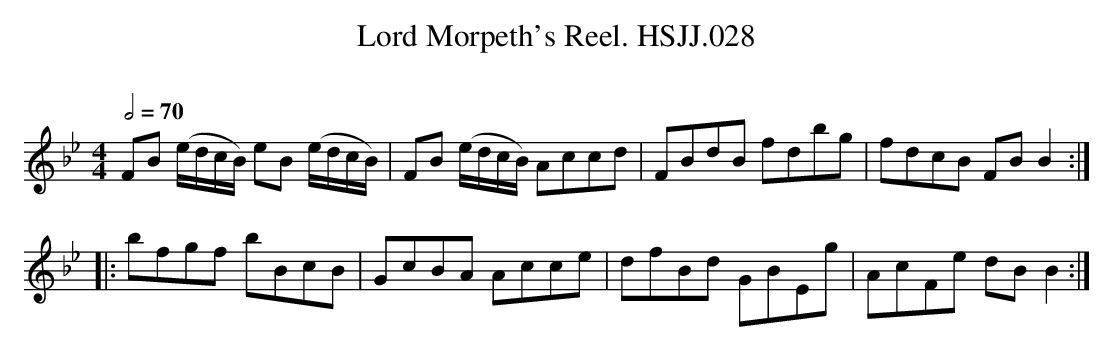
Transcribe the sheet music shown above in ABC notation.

X:1
T:Lord Morpeth's Reel. HSJJ.028
M:4/4
L:1/8
Q:1/2=70
O:
K:Bb
FB (e/d/c/B/) eB (e/d/c/B/)|FB (e/d/c/B/) Accd|FBdB fdbg|fdcB FBB2:|
|:bfgf bBcB|GcBA Acce|dfBd GBEg|AcFe dBB2:|
